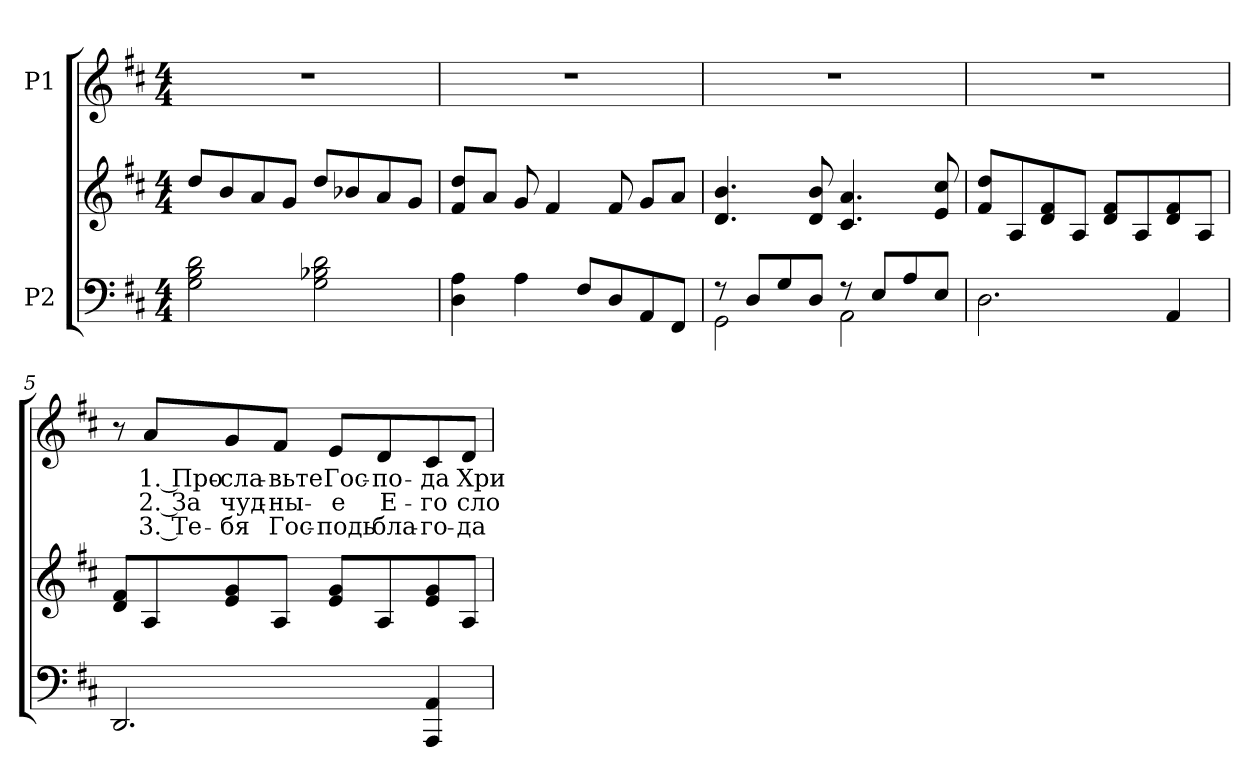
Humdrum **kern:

**kern	**kern	**kern	**text	**text	**text
*part2	*part2	*part1	*part1	*part1	*part1
*staff3	*staff2	*staff1	*staff1	*staff1	*staff1
*I"P2	*	*I"P1	*	*	*
!!LO:PB:g=z
*clefF4	*clefG2	*clefG2	*	*	*
*k[f#c#]	*k[f#c#]	*k[f#c#]	*	*	*
*D:	*D:	*D:	*	*	*
*M4/4	*M4/4	*M4/4	*	*	*
*MM95	*MM95	*MM95	*	*	*
=1	=1	=1	=1	=1	=1
2Gi\ 2Bi 2di	8ddi/L	1r	.	.	.
.	8bi/	.	.	.	.
.	8ai/	.	.	.	.
.	8gi/J	.	.	.	.
2Gi\ 2B-Xi 2di	8ddi/L	.	.	.	.
.	8b-Xi/	.	.	.	.
.	8ai/	.	.	.	.
.	8gi/J	.	.	.	.
=2	=2	=2	=2	=2	=2
4Di\ 4Ai	8f#i/ 8ddiL	1r	.	.	.
.	8ai/J	.	.	.	.
4Ai\	8gi/	.	.	.	.
.	4f#i/	.	.	.	.
8F#i/L	.	.	.	.	.
8Di/	8f#i/	.	.	.	.
8AAi/	8gi/L	.	.	.	.
8FF#i/J	8ai/J	.	.	.	.
=3	=3	=3	=3	=3	=3
*^	*	*	*	*	*
8r	2GGi\	4.di/ 4.bi	1r	.	.	.
8Di/L	.	.	.	.	.	.
8Gi/	.	.	.	.	.	.
8Di/J	.	8di/ 8bi	.	.	.	.
8r	2AAi\	4.c#i/ 4.ai	.	.	.	.
8Ei/L	.	.	.	.	.	.
8Ai/	.	.	.	.	.	.
8Ei/J	.	8ei/ 8cc#i	.	.	.	.
*v	*v	*	*	*	*	*
=4	=4	=4	=4	=4	=4
2.Di\	8f#i/ 8ddiL	1r	.	.	.
.	8Ai/	.	.	.	.
.	8di/ 8f#i	.	.	.	.
.	8Ai/J	.	.	.	.
.	8di/ 8f#iL	.	.	.	.
.	8Ai/	.	.	.	.
4AAi/	8di/ 8f#i	.	.	.	.
.	8Ai/J	.	.	.	.
!!LO:LB:g=z
=5	=5	=5	=5	=5	=5
2.DDi/	8di/ 8f#iL	8r	.	.	.
!	!	!	!LO:LY:b:color=#000000	!LO:LY:b:color=#000000	!LO:LY:b:color=#000000
.	8Ai/	8ai/L	1. Про-	2. За	3. Те-
!	!	!	!LO:LY:b:color=#000000	!LO:LY:b:color=#000000	!LO:LY:b:color=#000000
.	8ei/ 8gi	8gi/	-сла-	чуд-	-бя
!	!	!	!LO:LY:b:color=#000000	!LO:LY:b:color=#000000	!LO:LY:b:color=#000000
.	8Ai/J	8f#i/J	-вьте	-ны-	Гос-
!	!	!	!LO:LY:b:color=#000000	!LO:LY:b:color=#000000	!LO:LY:b:color=#000000
.	8ei/ 8giL	8ei/L	Гос-	-е	-подь
!	!	!	!LO:LY:b:color=#000000	!LO:LY:b:color=#000000	!LO:LY:b:color=#000000
.	8Ai/	8di/	-по-	Е-	бла-
!	!	!	!LO:LY:b:color=#000000	!LO:LY:b:color=#000000	!LO:LY:b:color=#000000
4AAAi/ 4AAi	8ei/ 8gi	8c#i/	-да	-го	-го-
!	!	!	!LO:LY:b:color=#000000	!LO:LY:b:color=#000000	!LO:LY:b:color=#000000
.	8Ai/J	8di/J	Хри-	сло-	-да-
=	=	=	=	=	=
*-	*-	*-	*-	*-	*-
